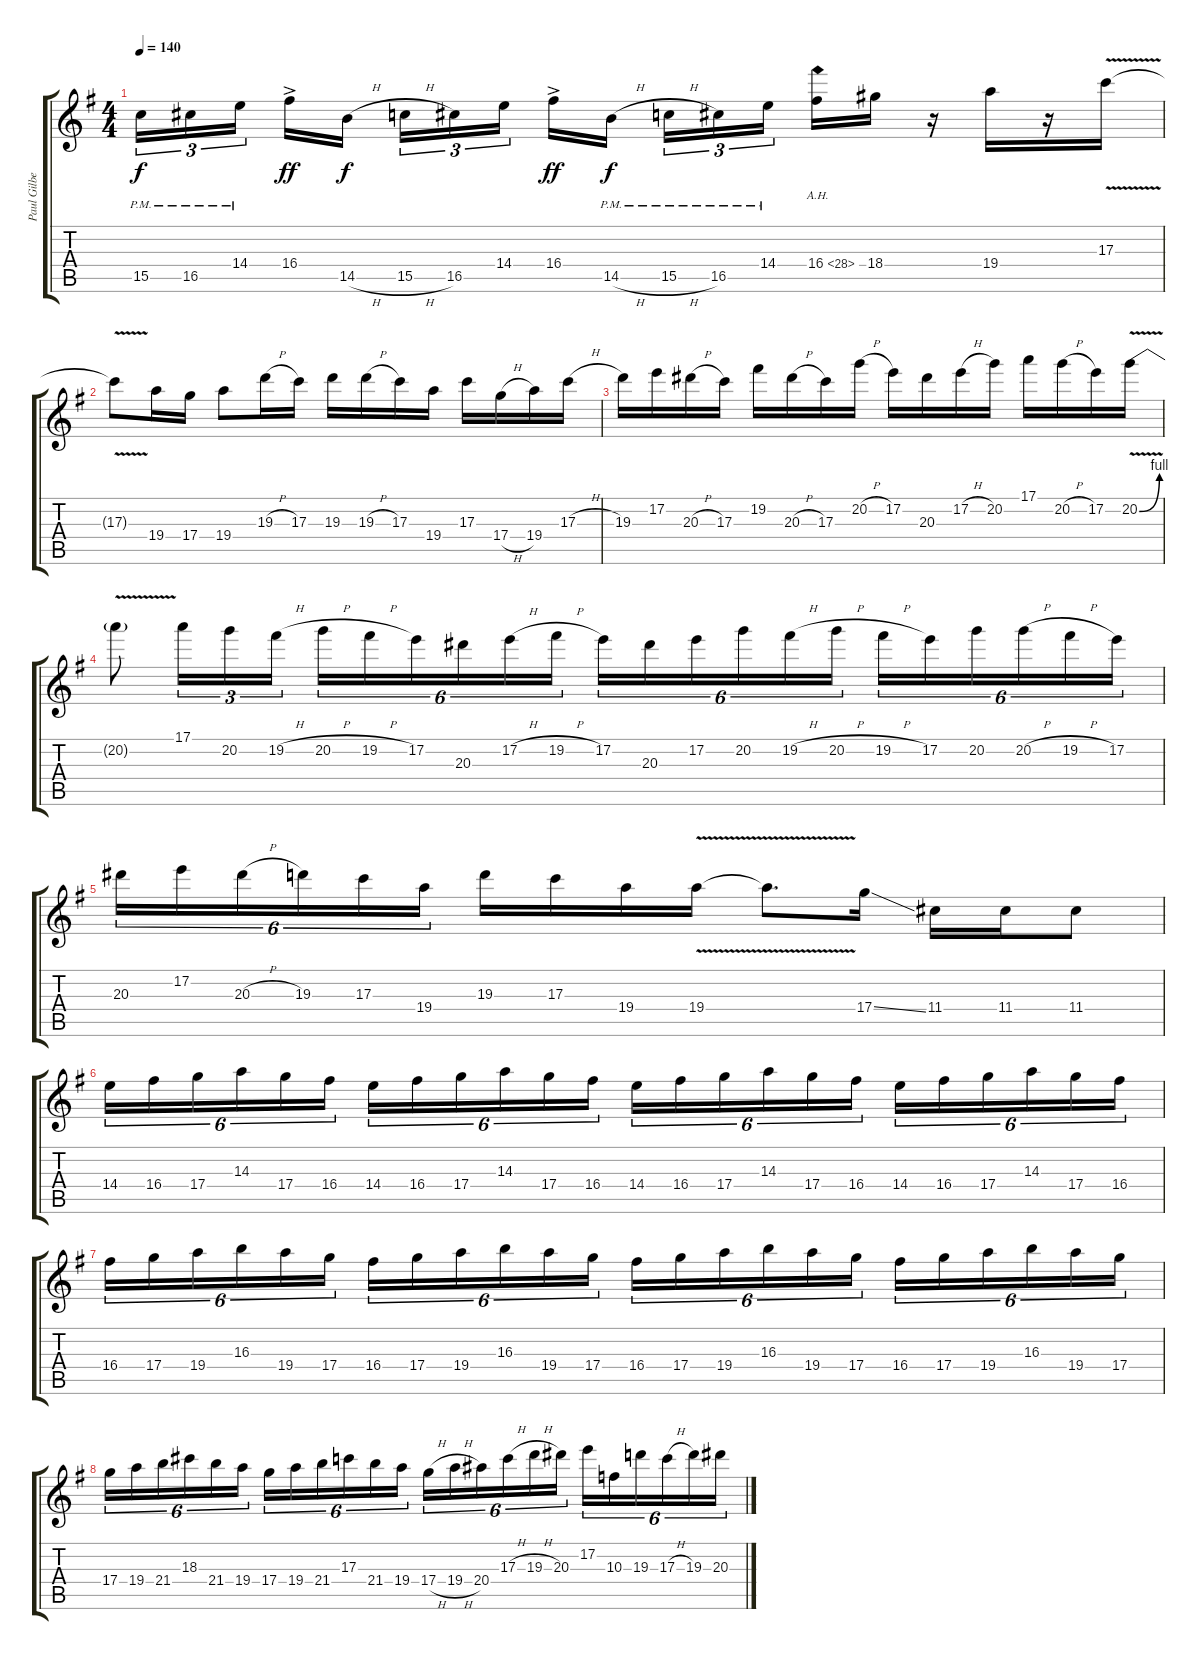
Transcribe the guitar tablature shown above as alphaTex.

\track ("Paul Gilbert" "Paul Gilbe") {instrument distortionguitar}
\staff {score tabs}
\tuning (E4 B3 G3 D3 A2 E2) {hide}
\ts (4 4)
\tempo 140
\clef g2
\ks g
15.5{pm}.16{tu (3 2) dy f} 16.5{pm}.16{tu (3 2)} 14.4{pm}.16{tu (3 2)} 16.4{ac}.16{dy ff} 14.5{h}.16{dy f} 15.5{h}.16{tu (3 2)} 16.5.16{tu (3 2)} 14.4.16{tu (3 2)} 16.4{ac}.16{dy ff} 14.5{h pm}.16{dy f} 15.5{h pm}.16{tu (3 2)} 16.5{pm}.16{tu (3 2)} 14.4{pm}.16{tu (3 2)} 16.4{ah 12}.16 18.4.16 r.16 19.4.16 r.16 17.3{v}.16 |
17.3{t}.8 19.4.16 17.4.16 19.4.8 19.3{h}.16 17.3.16 19.3.16 19.3{h}.16 17.3.16 19.4.16 17.3.16 17.4{h}.16 19.4.16 17.3{h}.16 |
19.3.16 17.2.16 20.3{h}.16 17.3.16 19.2.16 20.3{h}.16 17.3.16 20.2{h}.16 17.2.16 20.3.16 17.2{h}.16 20.2.16 17.1.16 20.2{h}.16 17.2.16 20.2{be (bend 0 0 60 4) v}.16 |
20.2{t}.8 17.1.16{tu (3 2)} 20.2.16{tu (3 2)} 19.2{h}.16{tu (3 2)} 20.2{h}.16{tu (6 4)} 19.2{h}.16{tu (6 4)} 17.2.16{tu (6 4)} 20.3.16{tu (6 4)} 17.2{h}.16{tu (6 4)} 19.2{h}.16{tu (6 4)} 17.2.16{tu (6 4)} 20.3.16{tu (6 4)} 17.2.16{tu (6 4)} 20.2.16{tu (6 4)} 19.2{h}.16{tu (6 4)} 20.2{h}.16{tu (6 4)} 19.2{h}.16{tu (6 4)} 17.2.16{tu (6 4)} 20.2.16{tu (6 4)} 20.2{h}.16{tu (6 4)} 19.2{h}.16{tu (6 4)} 17.2.16{tu (6 4)} |
20.3.16{tu (6 4)} 17.2.16{tu (6 4)} 20.3{h}.16{tu (6 4)} 19.3.16{tu (6 4)} 17.3.16{tu (6 4)} 19.4.16{tu (6 4)} 19.3.16 17.3.16 19.4.16 19.4{v}.16 19.4{t}.8{d} 17.4{ss}.16 11.4.16 11.4.16 11.4.8 |
14.4.16{tu (6 4)} 16.4.16{tu (6 4)} 17.4.16{tu (6 4)} 14.3.16{tu (6 4)} 17.4.16{tu (6 4)} 16.4.16{tu (6 4)} 14.4.16{tu (6 4)} 16.4.16{tu (6 4)} 17.4.16{tu (6 4)} 14.3.16{tu (6 4)} 17.4.16{tu (6 4)} 16.4.16{tu (6 4)} 14.4.16{tu (6 4)} 16.4.16{tu (6 4)} 17.4.16{tu (6 4)} 14.3.16{tu (6 4)} 17.4.16{tu (6 4)} 16.4.16{tu (6 4)} 14.4.16{tu (6 4)} 16.4.16{tu (6 4)} 17.4.16{tu (6 4)} 14.3.16{tu (6 4)} 17.4.16{tu (6 4)} 16.4.16{tu (6 4)} |
16.4.16{tu (6 4)} 17.4.16{tu (6 4)} 19.4.16{tu (6 4)} 16.3.16{tu (6 4)} 19.4.16{tu (6 4)} 17.4.16{tu (6 4)} 16.4.16{tu (6 4)} 17.4.16{tu (6 4)} 19.4.16{tu (6 4)} 16.3.16{tu (6 4)} 19.4.16{tu (6 4)} 17.4.16{tu (6 4)} 16.4.16{tu (6 4)} 17.4.16{tu (6 4)} 19.4.16{tu (6 4)} 16.3.16{tu (6 4)} 19.4.16{tu (6 4)} 17.4.16{tu (6 4)} 16.4.16{tu (6 4)} 17.4.16{tu (6 4)} 19.4.16{tu (6 4)} 16.3.16{tu (6 4)} 19.4.16{tu (6 4)} 17.4.16{tu (6 4)} |
17.4.16{tu (6 4)} 19.4.16{tu (6 4)} 21.4.16{tu (6 4)} 18.3.16{tu (6 4)} 21.4.16{tu (6 4)} 19.4.16{tu (6 4)} 17.4.16{tu (6 4)} 19.4.16{tu (6 4)} 21.4.16{tu (6 4)} 17.3.16{tu (6 4)} 21.4.16{tu (6 4)} 19.4.16{tu (6 4)} 17.4{h}.16{tu (6 4)} 19.4{h}.16{tu (6 4)} 20.4.16{tu (6 4)} 17.3{h}.16{tu (6 4)} 19.3{h}.16{tu (6 4)} 20.3.16{tu (6 4)} 17.2.16{tu (6 4)} 10.3.16{tu (6 4)} 19.3.16{tu (6 4)} 17.3{h}.16{tu (6 4)} 19.3.16{tu (6 4)} 20.3.16{tu (6 4)}
